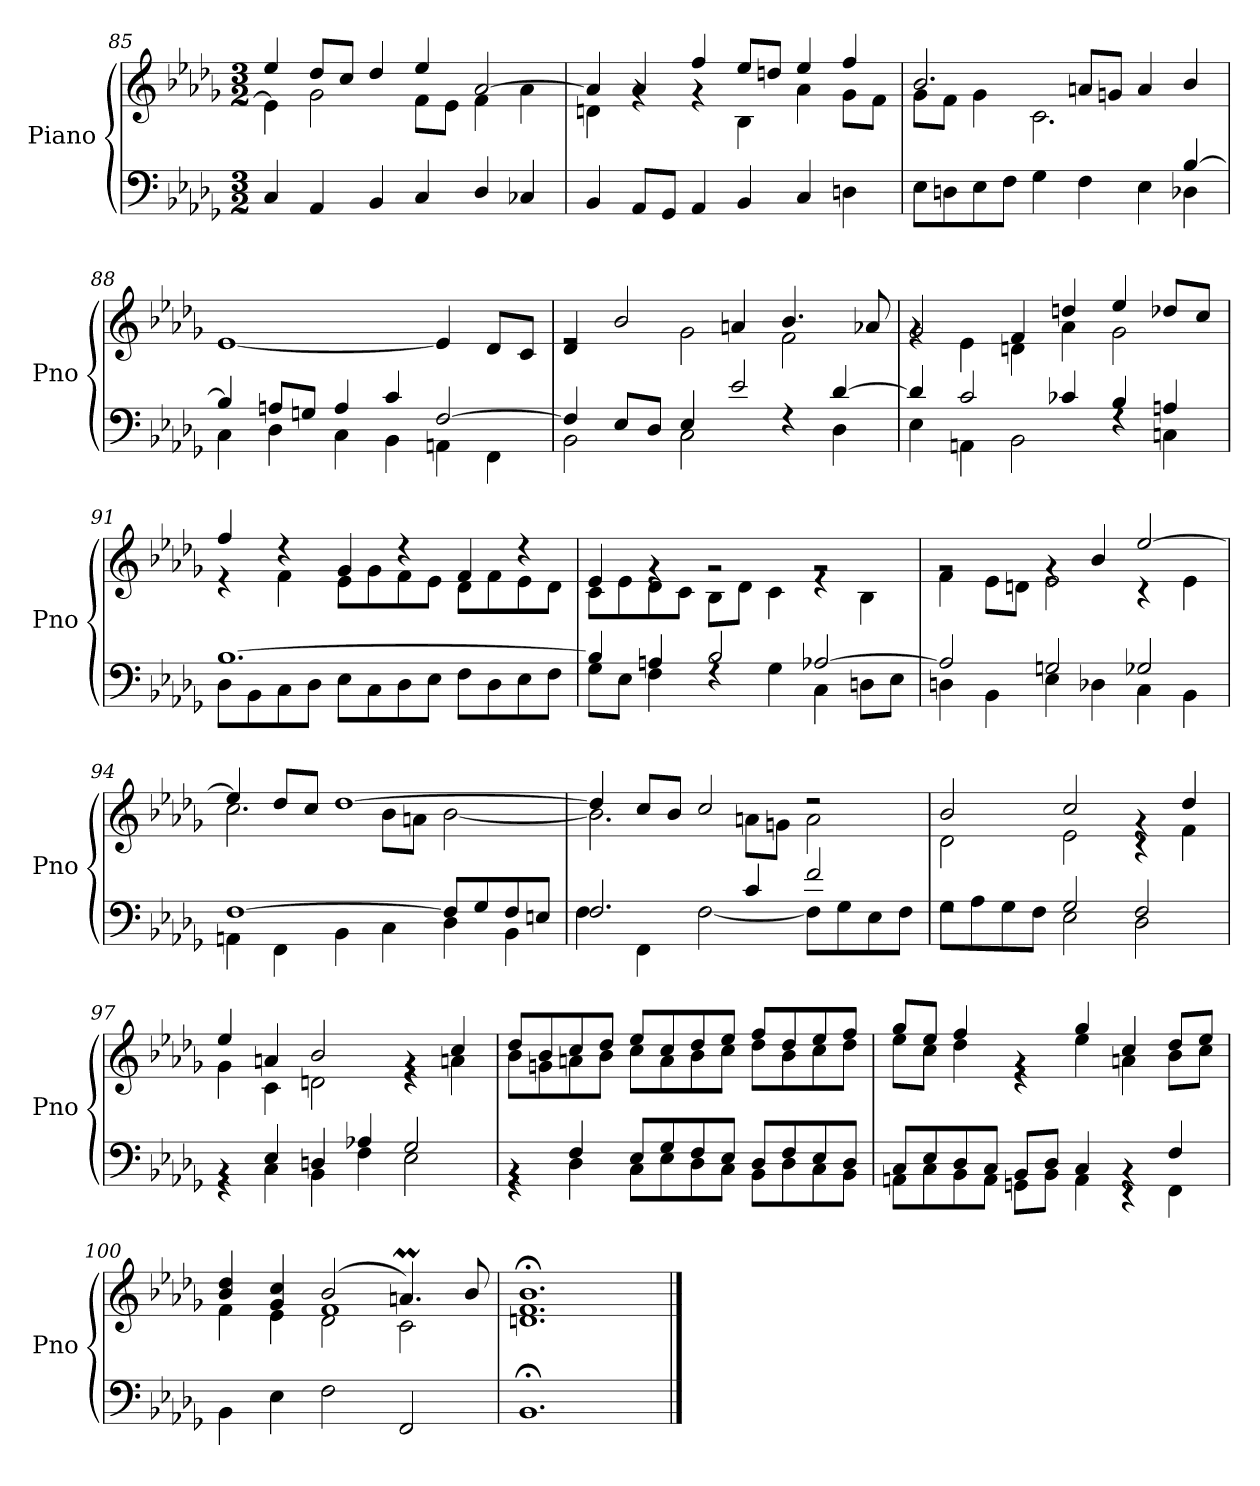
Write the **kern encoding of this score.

**kern	**kern
*part1	*part1
*staff2	*staff1
*I"Piano	*
*I'Pno	*
*clefF4	*clefG2
*k[b-e-a-d-g-]	*k[b-e-a-d-g-]
*M3/2	*M3/2
=85	=85
*	*^
4C/	4ee-/	4e-\]
4AA-/	8dd-/L	2g-\
.	8cc/J	.
4BB-/	4dd-/	.
4C/	4ee-/	8f\L
.	.	8e-\J
4D-/	[2a-/	4f\
4C-X/	.	4a-\
=86	=86	=86
4BB-/	4a-/]	4dn\
8AA-/L	4a-/	4rg
8GG-/J	.	.
4AA-/	4ff/	4rg
4BB-/	8ee-/L	4B-\
.	8ddn/J	.
4C/	4ee-/	4a-\
4Dn\	4ff/	8g-\L
.	.	8f\J
=87	=87	=87
*^	*	*
8E-\L	4ryy	2.b-/	8g-\L
8Dn\	.	.	8f\J
*v	*v	*	*
8E-\	.	4g-\
8F\J	.	.
4G-\	.	2.c\
4F\	8an/L	.
.	8gn/J	.
4E-\	4a/	.
*^	*	*
[4B-/	4D-X\	4b-/	4ryy
*	*	*v	*v
!!LO:LB:g=z
=88	=88	=88
4B-/]	4C\	[1e-
8An/L	4D-\	.
8Gn/J	.	.
4A/	4C\	.
4c/	4BB-\	.
[2F/	4AAn\	4e-/]
.	4FF\	8d-/L
.	.	8c/J
=89	=89	=89
*	*	*^
4F/]	2BB-\	4d-/	2re
8E-/L	.	2b-/	.
8D-/J	.	.	.
4E-/	2C\	.	2g-\
2e-/	.	4an/	.
.	4rF	4.b-/	2f\
[4d-/	4D-\	.	.
.	.	8a-X/	.
=90	=90	=90	=90
4d-/]	4E-\	2g-/	4rg
2c/	4AAn\	.	4e-\
.	2BB-\	4f/	4dn\
4c-X/	.	4ddn/	4a-\
4B-/	4rF	4ee-/	2g-\
4An/	4Cn\	8dd-X/L	.
.	.	8cc/J	.
=91	=91	=91	=91
[1.B-	8D-\L	4ff/	4r
.	8BB-\	.	.
.	8C\	4r	4f\
.	8D-\J	.	.
.	8E-\L	4g-/	8e-\L
.	8C\	.	8g-\
.	8D-\	4r	8f\
.	8E-\J	.	8e-\J
.	8F\L	4f/	8d-\L
.	8D-\	.	8f\
.	8E-\	4r	8e-\
.	8F\J	.	8d-\J
!!LO:PB:g=z	!!
=92	=92	=92	=92
4B-/]	8G-\L	4e-/	8c\L
.	8E-\J	.	8e-\
4An/	4F\	4rg	8d-\
.	.	.	8c\J
2B-/	4rF	2rg	8B-\L
.	.	.	8d-\J
.	4G-\	.	4c\
[2A-X/	4C\	2rg	4re
.	8Dn\L	.	4B-\
.	8E-\J	.	.
=93	=93	=93	=93
2A-/]	4Dn\	2rg	4f\
.	4BB-\	.	8e-\L
.	.	.	8dn\J
2Gn/	4E-\	4rg	2e-\
.	4D-X\	4b-/	.
2G-X/	4C\	[2ee-/	4r
.	4BB-\	.	4e-\
=94	=94	=94	=94
[1F	4AAn\	4ee-/]	2.cc\
.	4FF\	8dd-/L	.
.	.	8cc/J	.
.	4BB-\	[1dd-	.
.	4C\	.	8b-\L
.	.	.	8an\J
8F/L]	4D-\	.	[2b-\
8G-/	.	.	.
8F/	4BB-\	.	.
8En/J	.	.	.
=95	=95	=95	=95
2.F/	4F\	4dd-/]	2.b-\]
.	4FF\	8cc/L	.
.	.	8b-/J	.
.	[2F\	2cc/	.
4c/	.	.	8an\L
.	.	.	8gn\J
2f/	8F\L]	2r	2a\
.	8G-\	.	.
.	8E-\	.	.
.	8F\J	.	.
!!LO:LB:g=z	!!
=96	=96	=96	=96
2rF	8G-\L	2b-/	2d-\
.	8A-\	.	.
.	8G-\	.	.
.	8F\J	.	.
2G-/	2E-\	2cc/	2e-\
2F/	2D-\	4rg	4r
.	.	4dd-/	4f\
=97	=97	=97	=97
4rBB	4r	4ee-/	4g-\
4E-/	4C\	4an/	4c\
4Dn/	4BB-\	2b-/	2dn\
4A-X/	4F\	.	.
2G-/	2E-\	4rg	4r
.	.	4cc/	4an\
=98	=98	=98	=98
4rBB	4r	8dd-/L	8b-\L
.	.	8b-/	8gn\
4F/	4D-\	8cc/	8an\
.	.	8dd-/J	8b-\J
8E-/L	8C\L	8ee-/L	8cc\L
8G-/	8E-\	8cc/	8a\
8F/	8D-\	8dd-/	8b-\
8E-/J	8C\J	8ee-/J	8cc\J
8D-/L	8BB-\L	8ff/L	8dd-\L
8F/	8D-\	8dd-/	8b-\
8E-/	8C\	8ee-/	8cc\
8D-/J	8BB-\J	8ff/J	8dd-\J
=99	=99	=99	=99
8C/L	8AAn\L	8gg-/L	8ee-\L
8E-/	8C\	8ee-/J	8cc\J
8D-/	8BB-\	4ff/	4dd-\
8C/J	8AA\J	.	.
8BB-/L	8GGn\L	4rg	4r
8D-/J	8BB-\J	.	.
4C/	4AA\	4gg-/	4ee-\
4rBB	4r	4cc/	4an\
4F/	4FF\	8dd-/L	8b-\L
.	.	8ee-/J	8cc\J
*v	*v	*	*
=100	=100	=100
*	*	*^
4BB-\	4b-/ 4dd-/	4f\	2ryy
4E-\	4g-/ 4cc/	4e-\	.
2F\	(2b-/	2d-\	1f
2FF/	4.anm/)	2c\	.
.	8b-/	.	.
*	*v	*v	*v
=101	=101
1.BB-;	1.dn;< 1.f;< 1.b-;<
==	==
*-	*-
